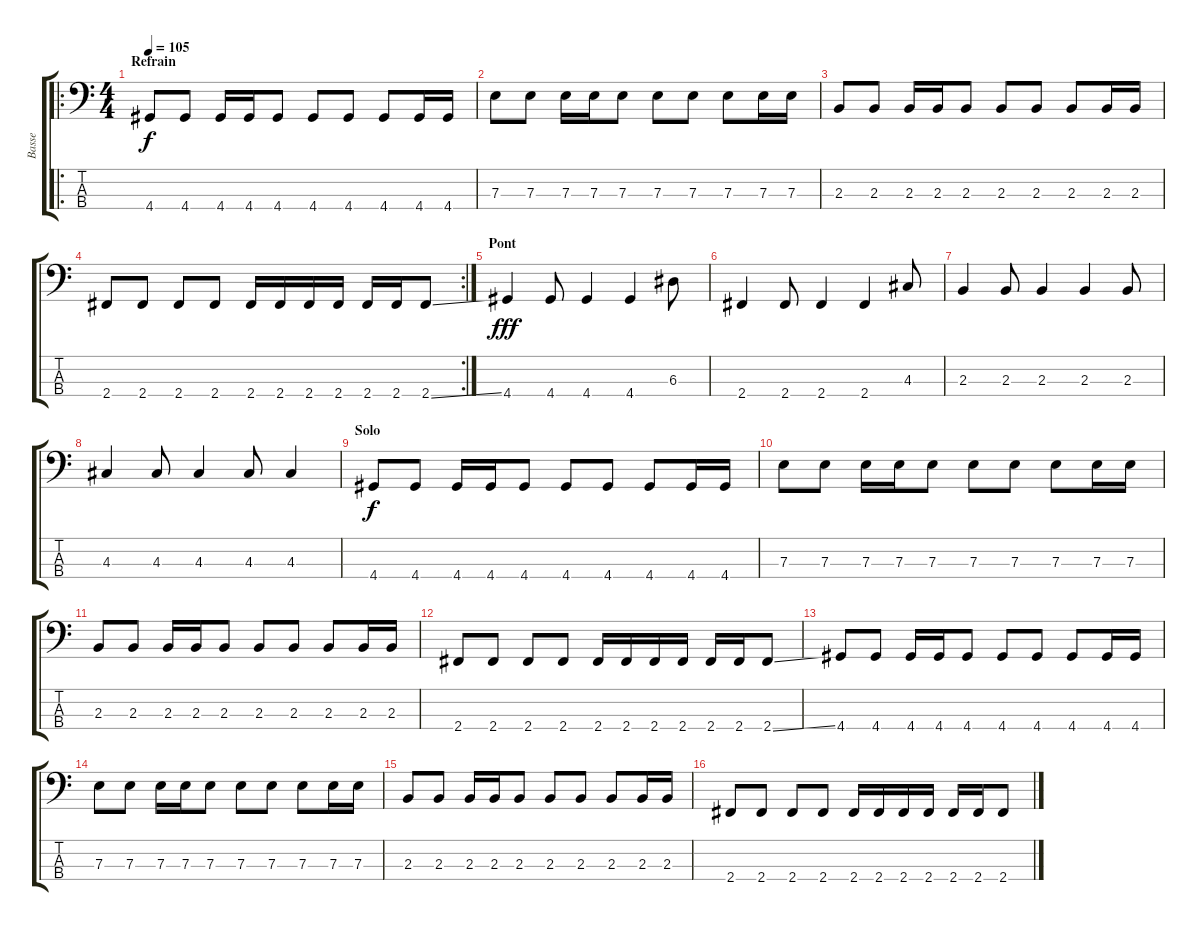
\track ("Basse" "Basse") {instrument electricbassfinger}
\staff {score tabs}
\tuning (G2 D2 A1 E1) {hide}
\ro
\ts (4 4)
\section ("" "Refrain")
\tempo 105
\clef f4
\ks c
4.4.8{dy f} 4.4.8 4.4.16 4.4.16 4.4.8 4.4.8 4.4.8 4.4.8 4.4.16 4.4.16 |
7.3.8 7.3.8 7.3.16 7.3.16 7.3.8 7.3.8 7.3.8 7.3.8 7.3.16 7.3.16 |
2.3.8 2.3.8 2.3.16 2.3.16 2.3.8 2.3.8 2.3.8 2.3.8 2.3.16 2.3.16 |
\rc 2
2.4.8 2.4.8 2.4.8 2.4.8 2.4.16 2.4.16 2.4.16 2.4.16 2.4.16 2.4.16 2.4{ss}.8 |
\section ("" "Pont")
4.4.4{dy fff} 4.4.8 4.4.4 4.4.4 6.3.8 |
2.4.4 2.4.8 2.4.4 2.4.4 4.3.8 |
2.3.4 2.3.8 2.3.4 2.3.4 2.3.8 |
4.3.4 4.3.8 4.3.4 4.3.8 4.3.4 |
\section ("" "Solo")
4.4.8{dy f} 4.4.8 4.4.16 4.4.16 4.4.8 4.4.8 4.4.8 4.4.8 4.4.16 4.4.16 |
7.3.8 7.3.8 7.3.16 7.3.16 7.3.8 7.3.8 7.3.8 7.3.8 7.3.16 7.3.16 |
2.3.8 2.3.8 2.3.16 2.3.16 2.3.8 2.3.8 2.3.8 2.3.8 2.3.16 2.3.16 |
2.4.8 2.4.8 2.4.8 2.4.8 2.4.16 2.4.16 2.4.16 2.4.16 2.4.16 2.4.16 2.4{ss}.8 |
4.4.8 4.4.8 4.4.16 4.4.16 4.4.8 4.4.8 4.4.8 4.4.8 4.4.16 4.4.16 |
7.3.8 7.3.8 7.3.16 7.3.16 7.3.8 7.3.8 7.3.8 7.3.8 7.3.16 7.3.16 |
2.3.8 2.3.8 2.3.16 2.3.16 2.3.8 2.3.8 2.3.8 2.3.8 2.3.16 2.3.16 |
2.4.8 2.4.8 2.4.8 2.4.8 2.4.16 2.4.16 2.4.16 2.4.16 2.4.16 2.4.16 2.4{ss}.8
